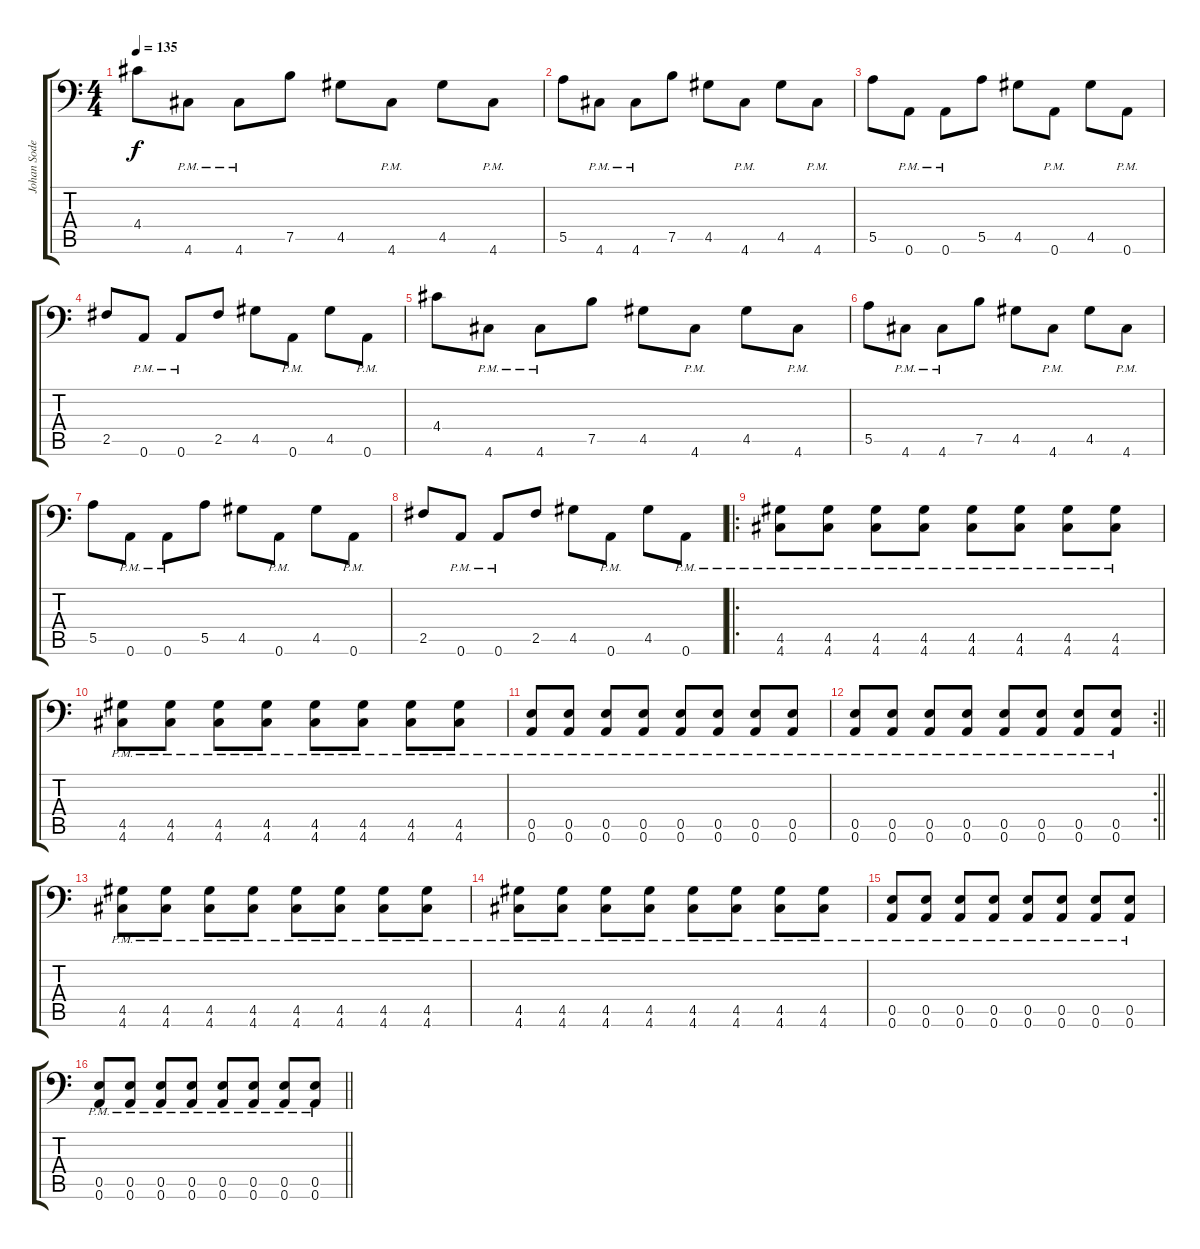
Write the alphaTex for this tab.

\track ("Johan Soderberg" "Johan Sode") {instrument distortionguitar}
\staff {score tabs}
\tuning (B3 Gb3 D3 A2 E2 A1) {hide}
\ts (4 4)
\tempo 135
\clef f4
\ks c
4.4.8{dy f} 4.6{pm}.8 4.6{pm}.8 7.5.8 4.5.8 4.6{pm}.8 4.5.8 4.6{pm}.8 |
5.5.8 4.6{pm}.8 4.6{pm}.8 7.5.8 4.5.8 4.6{pm}.8 4.5.8 4.6{pm}.8 |
5.5.8 0.6{pm}.8 0.6{pm}.8 5.5.8 4.5.8 0.6{pm}.8 4.5.8 0.6{pm}.8 |
2.5.8 0.6{pm}.8 0.6{pm}.8 2.5.8 4.5.8 0.6{pm}.8 4.5.8 0.6{pm}.8 |
4.4.8 4.6{pm}.8 4.6{pm}.8 7.5.8 4.5.8 4.6{pm}.8 4.5.8 4.6{pm}.8 |
5.5.8 4.6{pm}.8 4.6{pm}.8 7.5.8 4.5.8 4.6{pm}.8 4.5.8 4.6{pm}.8 |
5.5.8 0.6{pm}.8 0.6{pm}.8 5.5.8 4.5.8 0.6{pm}.8 4.5.8 0.6{pm}.8 |
2.5.8 0.6{pm}.8 0.6{pm}.8 2.5.8 4.5.8 0.6{pm}.8 4.5.8 0.6{pm}.8 |
\ro
(4.5{pm} 4.6{pm}).8 (4.5{pm} 4.6{pm}).8 (4.5{pm} 4.6{pm}).8 (4.5{pm} 4.6{pm}).8 (4.5{pm} 4.6{pm}).8 (4.5{pm} 4.6{pm}).8 (4.5{pm} 4.6{pm}).8 (4.5{pm} 4.6{pm}).8 |
(4.5{pm} 4.6{pm}).8 (4.5{pm} 4.6{pm}).8 (4.5{pm} 4.6{pm}).8 (4.5{pm} 4.6{pm}).8 (4.5{pm} 4.6{pm}).8 (4.5{pm} 4.6{pm}).8 (4.5{pm} 4.6{pm}).8 (4.5{pm} 4.6{pm}).8 |
(0.5{pm} 0.6{pm}).8 (0.5{pm} 0.6{pm}).8 (0.5{pm} 0.6{pm}).8 (0.5{pm} 0.6{pm}).8 (0.5{pm} 0.6{pm}).8 (0.5{pm} 0.6{pm}).8 (0.5{pm} 0.6{pm}).8 (0.5{pm} 0.6{pm}).8 |
\rc 2
\barLineRight lightlight
(0.5{pm} 0.6{pm}).8 (0.5{pm} 0.6{pm}).8 (0.5{pm} 0.6{pm}).8 (0.5{pm} 0.6{pm}).8 (0.5{pm} 0.6{pm}).8 (0.5{pm} 0.6{pm}).8 (0.5{pm} 0.6{pm}).8 (0.5{pm} 0.6{pm}).8 |
(4.5{pm} 4.6{pm}).8 (4.5{pm} 4.6{pm}).8 (4.5{pm} 4.6{pm}).8 (4.5{pm} 4.6{pm}).8 (4.5{pm} 4.6{pm}).8 (4.5{pm} 4.6{pm}).8 (4.5{pm} 4.6{pm}).8 (4.5{pm} 4.6{pm}).8 |
(4.5{pm} 4.6{pm}).8 (4.5{pm} 4.6{pm}).8 (4.5{pm} 4.6{pm}).8 (4.5{pm} 4.6{pm}).8 (4.5{pm} 4.6{pm}).8 (4.5{pm} 4.6{pm}).8 (4.5{pm} 4.6{pm}).8 (4.5{pm} 4.6{pm}).8 |
(0.5{pm} 0.6{pm}).8 (0.5{pm} 0.6{pm}).8 (0.5{pm} 0.6{pm}).8 (0.5{pm} 0.6{pm}).8 (0.5{pm} 0.6{pm}).8 (0.5{pm} 0.6{pm}).8 (0.5{pm} 0.6{pm}).8 (0.5{pm} 0.6{pm}).8 |
\barLineRight lightlight
(0.5{pm} 0.6{pm}).8 (0.5{pm} 0.6{pm}).8 (0.5{pm} 0.6{pm}).8 (0.5{pm} 0.6{pm}).8 (0.5{pm} 0.6{pm}).8 (0.5{pm} 0.6{pm}).8 (0.5{pm} 0.6{pm}).8 (0.5{pm} 0.6{pm}).8
